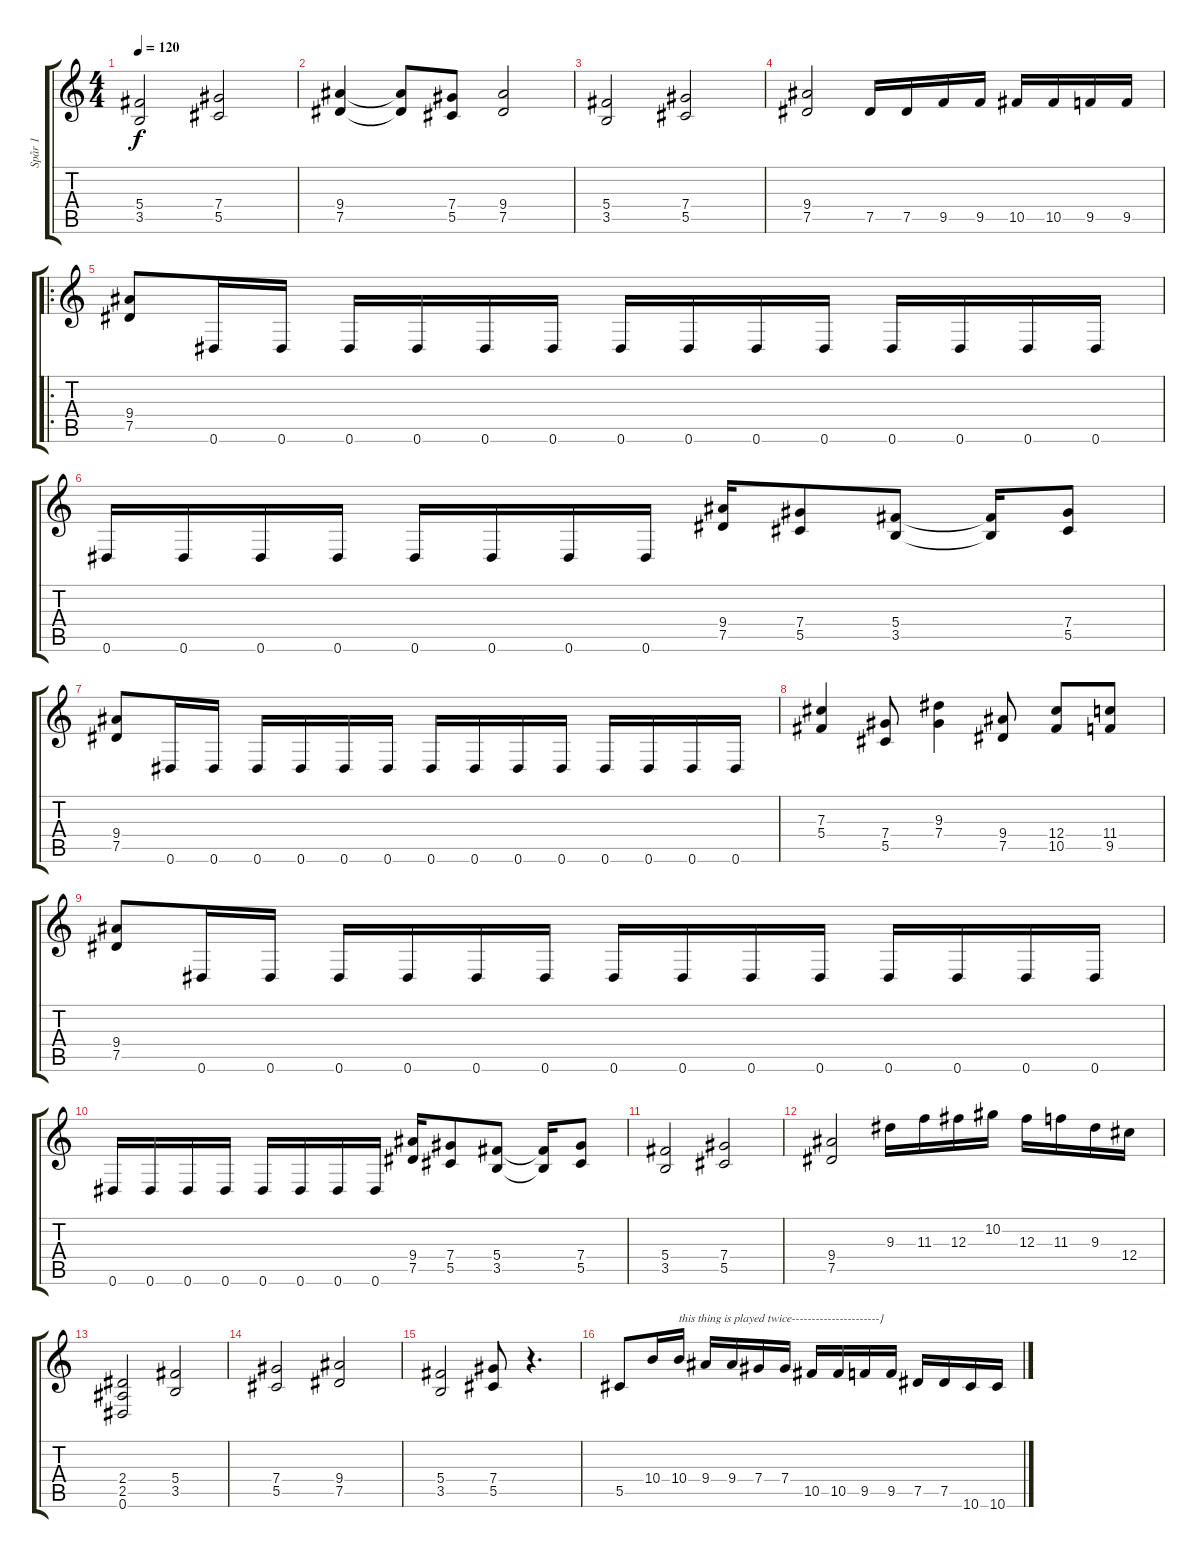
\track ("Spår 1" "Spår 1") {instrument distortionguitar}
\staff {score tabs}
\tuning (Eb4 Bb3 Gb3 Db3 Ab2 Eb2) {hide}
\ts (4 4)
\tempo 120
\clef g2
\ks c
(5.4 3.5).2{dy f} (7.4 5.5).2 |
(9.4 7.5).4 (9.4{t} 7.5{t}).8 (7.4 5.5).8 (9.4 7.5).2 |
(5.4 3.5).2 (7.4 5.5).2 |
(9.4 7.5).2 7.5.16 7.5.16 9.5.16 9.5.16 10.5.16 10.5.16 9.5.16 9.5.16 |
\ro
(9.4 7.5).8 0.6.16 0.6.16 0.6.16 0.6.16 0.6.16 0.6.16 0.6.16 0.6.16 0.6.16 0.6.16 0.6.16 0.6.16 0.6.16 0.6.16 |
0.6.16 0.6.16 0.6.16 0.6.16 0.6.16 0.6.16 0.6.16 0.6.16 (9.4 7.5).16 (7.4 5.5).8 (5.4 3.5).8 (5.4{t} 3.5{t}).16 (7.4 5.5).8 |
(9.4 7.5).8 0.6.16 0.6.16 0.6.16 0.6.16 0.6.16 0.6.16 0.6.16 0.6.16 0.6.16 0.6.16 0.6.16 0.6.16 0.6.16 0.6.16 |
(7.3 5.4).4 (7.4 5.5).8 (9.3 7.4).4 (9.4 7.5).8 (12.4 10.5).8 (11.4 9.5).8 |
(9.4 7.5).8 0.6.16 0.6.16 0.6.16 0.6.16 0.6.16 0.6.16 0.6.16 0.6.16 0.6.16 0.6.16 0.6.16 0.6.16 0.6.16 0.6.16 |
0.6.16 0.6.16 0.6.16 0.6.16 0.6.16 0.6.16 0.6.16 0.6.16 (9.4 7.5).16 (7.4 5.5).8 (5.4 3.5).8 (5.4{t} 3.5{t}).16 (7.4 5.5).8 |
(5.4 3.5).2 (7.4 5.5).2 |
(9.4 7.5).2 9.3.16 11.3.16 12.3.16 10.2.16 12.3.16 11.3.16 9.3.16 12.4.16 |
(2.4 2.5 0.6).2 (5.4 3.5).2 |
(7.4 5.5).2 (9.4 7.5).2 |
(5.4 3.5).2 (7.4 5.5).8 r.4{d} |
5.5.8 10.4.16 10.4.16{txt "this thing is played twice----------------------}"} 9.4.16 9.4.16 7.4.16 7.4.16 10.5.16 10.5.16 9.5.16 9.5.16 7.5.16 7.5.16 10.6.16 10.6.16
